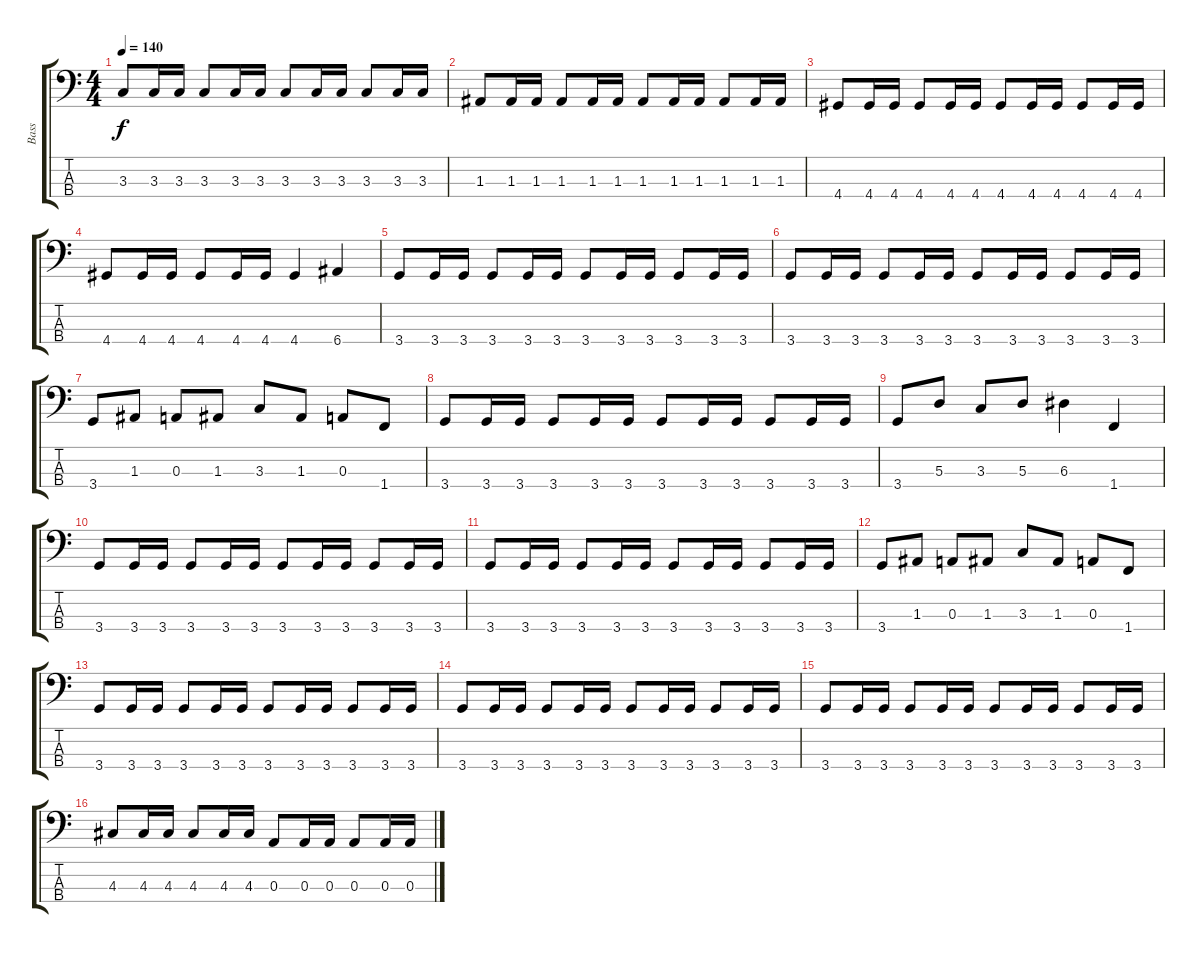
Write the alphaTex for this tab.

\track ("Bass" "Bass") {instrument electricbasspick}
\staff {score tabs}
\tuning (G2 D2 A1 E1) {hide}
\ts (4 4)
\tempo 140
\clef f4
\ks c
3.3.8{dy f} 3.3.16 3.3.16 3.3.8 3.3.16 3.3.16 3.3.8 3.3.16 3.3.16 3.3.8 3.3.16 3.3.16 |
1.3.8 1.3.16 1.3.16 1.3.8 1.3.16 1.3.16 1.3.8 1.3.16 1.3.16 1.3.8 1.3.16 1.3.16 |
4.4.8 4.4.16 4.4.16 4.4.8 4.4.16 4.4.16 4.4.8 4.4.16 4.4.16 4.4.8 4.4.16 4.4.16 |
4.4.8 4.4.16 4.4.16 4.4.8 4.4.16 4.4.16 4.4.4 6.4.4 |
3.4.8 3.4.16 3.4.16 3.4.8 3.4.16 3.4.16 3.4.8 3.4.16 3.4.16 3.4.8 3.4.16 3.4.16 |
3.4.8 3.4.16 3.4.16 3.4.8 3.4.16 3.4.16 3.4.8 3.4.16 3.4.16 3.4.8 3.4.16 3.4.16 |
3.4.8 1.3.8 0.3.8 1.3.8 3.3.8 1.3.8 0.3.8 1.4.8 |
3.4.8 3.4.16 3.4.16 3.4.8 3.4.16 3.4.16 3.4.8 3.4.16 3.4.16 3.4.8 3.4.16 3.4.16 |
3.4.8 5.3.8 3.3.8 5.3.8 6.3.4 1.4.4 |
3.4.8 3.4.16 3.4.16 3.4.8 3.4.16 3.4.16 3.4.8 3.4.16 3.4.16 3.4.8 3.4.16 3.4.16 |
3.4.8 3.4.16 3.4.16 3.4.8 3.4.16 3.4.16 3.4.8 3.4.16 3.4.16 3.4.8 3.4.16 3.4.16 |
3.4.8 1.3.8 0.3.8 1.3.8 3.3.8 1.3.8 0.3.8 1.4.8 |
3.4.8 3.4.16 3.4.16 3.4.8 3.4.16 3.4.16 3.4.8 3.4.16 3.4.16 3.4.8 3.4.16 3.4.16 |
3.4.8 3.4.16 3.4.16 3.4.8 3.4.16 3.4.16 3.4.8 3.4.16 3.4.16 3.4.8 3.4.16 3.4.16 |
3.4.8 3.4.16 3.4.16 3.4.8 3.4.16 3.4.16 3.4.8 3.4.16 3.4.16 3.4.8 3.4.16 3.4.16 |
4.3.8 4.3.16 4.3.16 4.3.8 4.3.16 4.3.16 0.3.8 0.3.16 0.3.16 0.3.8 0.3.16 0.3.16
